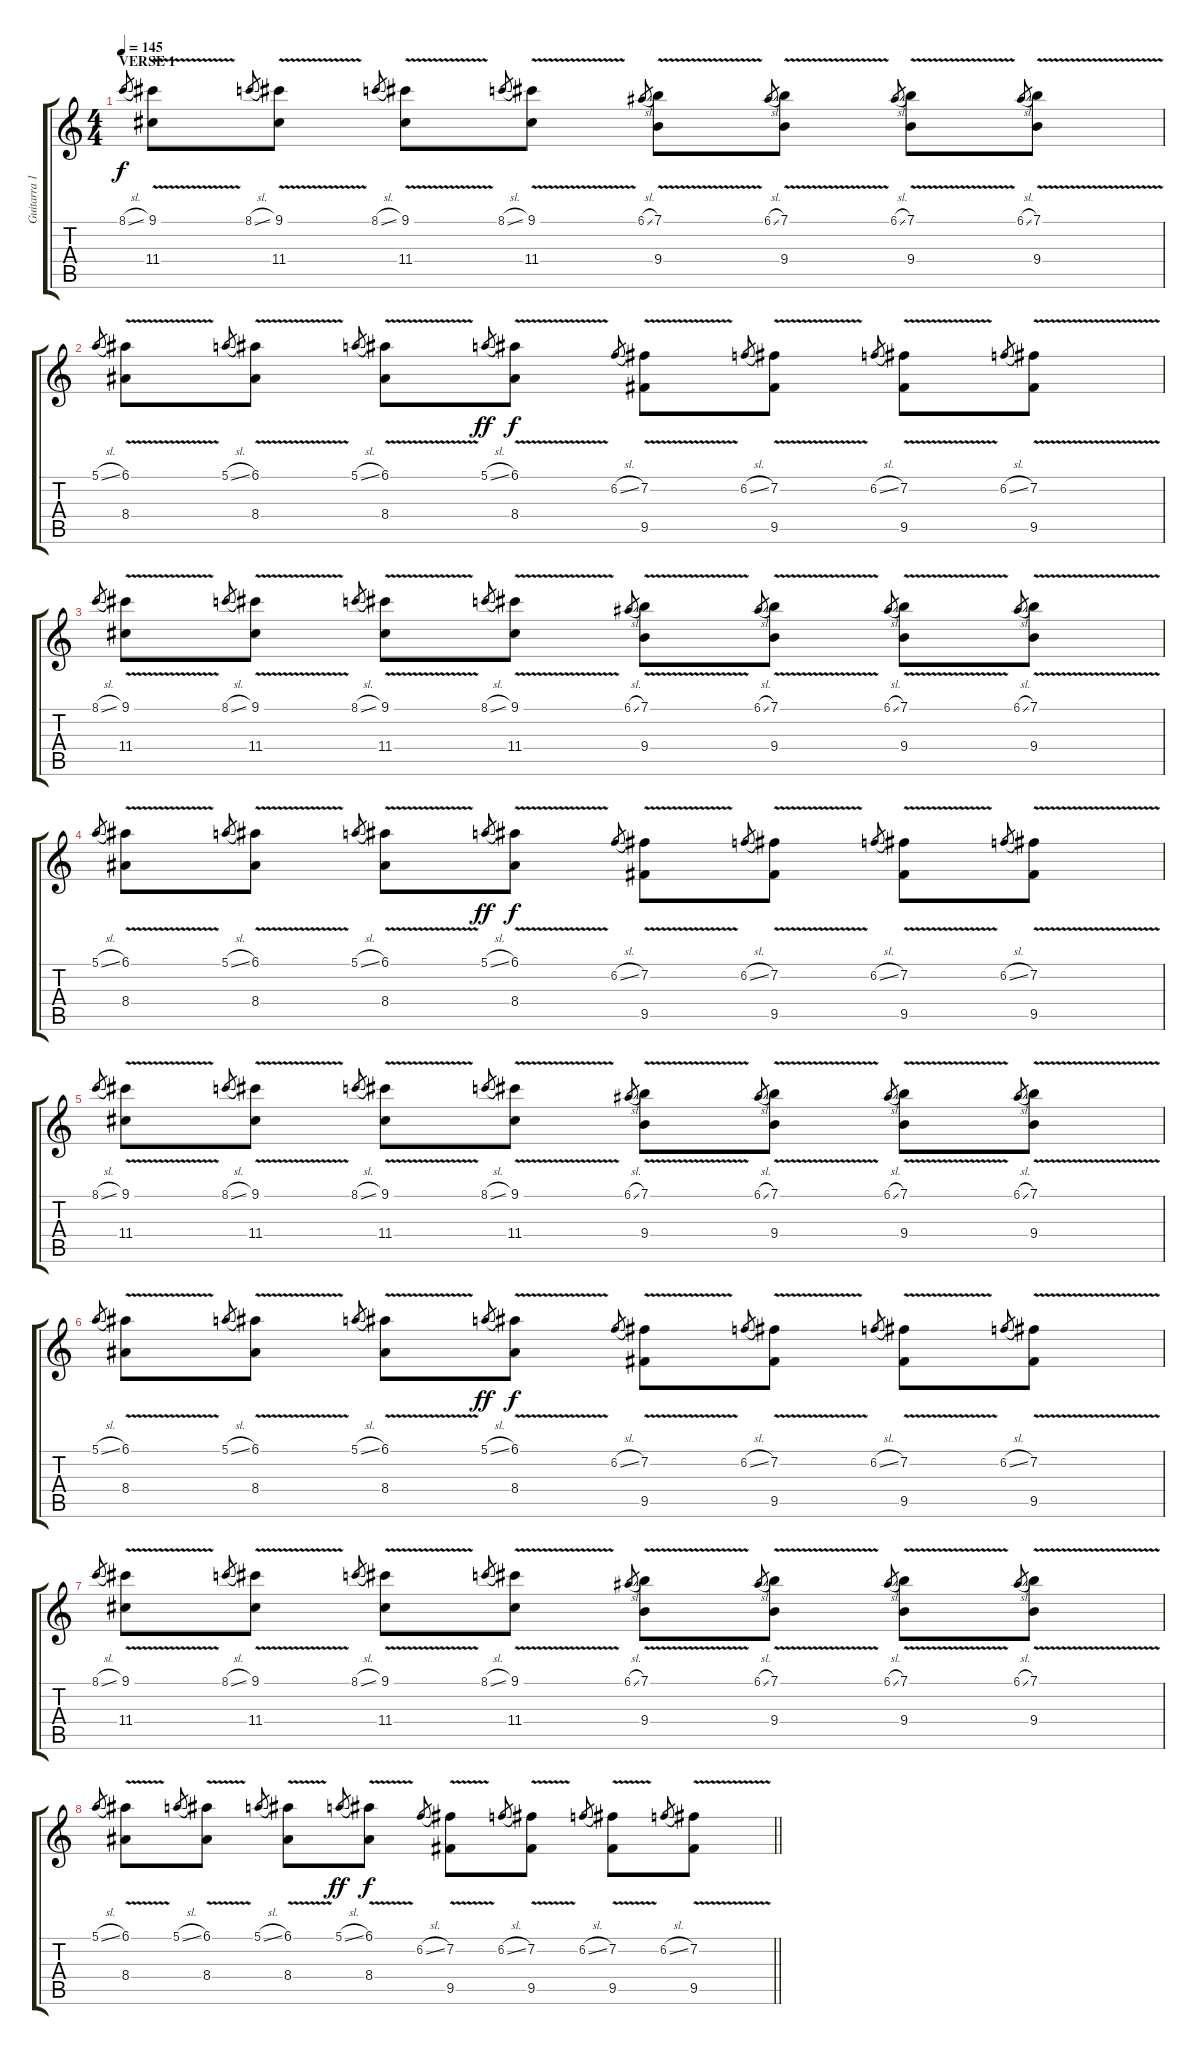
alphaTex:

\track ("Guitarra 1" "Guitarra 1") {instrument overdrivenguitar}
\staff {score tabs}
\tuning (E4 B3 G3 D3 A2 E2) {hide}
\ts (4 4)
\section ("" "VERSE 1")
\tempo 145
\clef g2
\ks c
8.1{sl}.8{gr dy f} (9.1{v} 11.4).8{volume 3} 8.1{sl}.8{gr} (9.1{v} 11.4).8 8.1{sl}.8{gr} (9.1{v} 11.4).8 8.1{sl}.8{gr} (9.1{v} 11.4).8 6.1{sl}.8{gr} (7.1{v} 9.4).8 6.1{sl}.8{gr} (7.1{v} 9.4).8 6.1{sl}.8{gr} (7.1{v} 9.4).8 6.1{sl}.8{gr} (7.1{v} 9.4).8 |
5.1{sl}.8{gr} (6.1{v} 8.4).8 5.1{sl}.8{gr} (6.1{v} 8.4).8 5.1{sl}.8{gr} (6.1{v} 8.4).8 5.1{sl}.8{gr dy ff} (6.1{v} 8.4).8{dy f} 6.2{sl}.8{gr} (7.2{v} 9.5).8 6.2{sl}.8{gr} (7.2{v} 9.5).8 6.2{sl}.8{gr} (7.2{v} 9.5).8 6.2{sl}.8{gr} (7.2{v} 9.5).8 |
8.1{sl}.8{gr} (9.1{v} 11.4).8 8.1{sl}.8{gr} (9.1{v} 11.4).8 8.1{sl}.8{gr} (9.1{v} 11.4).8 8.1{sl}.8{gr} (9.1{v} 11.4).8 6.1{sl}.8{gr} (7.1{v} 9.4).8 6.1{sl}.8{gr} (7.1{v} 9.4).8 6.1{sl}.8{gr} (7.1{v} 9.4).8 6.1{sl}.8{gr} (7.1{v} 9.4).8 |
5.1{sl}.8{gr} (6.1{v} 8.4).8 5.1{sl}.8{gr} (6.1{v} 8.4).8 5.1{sl}.8{gr} (6.1{v} 8.4).8 5.1{sl}.8{gr dy ff} (6.1{v} 8.4).8{dy f} 6.2{sl}.8{gr} (7.2{v} 9.5).8 6.2{sl}.8{gr} (7.2{v} 9.5).8 6.2{sl}.8{gr} (7.2{v} 9.5).8 6.2{sl}.8{gr} (7.2{v} 9.5).8 |
8.1{sl}.8{gr} (9.1{v} 11.4).8 8.1{sl}.8{gr} (9.1{v} 11.4).8 8.1{sl}.8{gr} (9.1{v} 11.4).8 8.1{sl}.8{gr} (9.1{v} 11.4).8 6.1{sl}.8{gr} (7.1{v} 9.4).8 6.1{sl}.8{gr} (7.1{v} 9.4).8 6.1{sl}.8{gr} (7.1{v} 9.4).8 6.1{sl}.8{gr} (7.1{v} 9.4).8 |
5.1{sl}.8{gr} (6.1{v} 8.4).8 5.1{sl}.8{gr} (6.1{v} 8.4).8 5.1{sl}.8{gr} (6.1{v} 8.4).8 5.1{sl}.8{gr dy ff} (6.1{v} 8.4).8{dy f} 6.2{sl}.8{gr} (7.2{v} 9.5).8 6.2{sl}.8{gr} (7.2{v} 9.5).8 6.2{sl}.8{gr} (7.2{v} 9.5).8 6.2{sl}.8{gr} (7.2{v} 9.5).8 |
8.1{sl}.8{gr} (9.1{v} 11.4).8 8.1{sl}.8{gr} (9.1{v} 11.4).8 8.1{sl}.8{gr} (9.1{v} 11.4).8 8.1{sl}.8{gr} (9.1{v} 11.4).8 6.1{sl}.8{gr} (7.1{v} 9.4).8 6.1{sl}.8{gr} (7.1{v} 9.4).8 6.1{sl}.8{gr} (7.1{v} 9.4).8 6.1{sl}.8{gr} (7.1{v} 9.4).8 |
\barLineRight lightlight
5.1{sl}.8{gr} (6.1{v} 8.4).8 5.1{sl}.8{gr} (6.1{v} 8.4).8 5.1{sl}.8{gr} (6.1{v} 8.4).8 5.1{sl}.8{gr dy ff} (6.1{v} 8.4).8{dy f} 6.2{sl}.8{gr} (7.2{v} 9.5).8 6.2{sl}.8{gr} (7.2{v} 9.5).8 6.2{sl}.8{gr} (7.2{v} 9.5).8 6.2{sl}.8{gr} (7.2{v} 9.5).8
